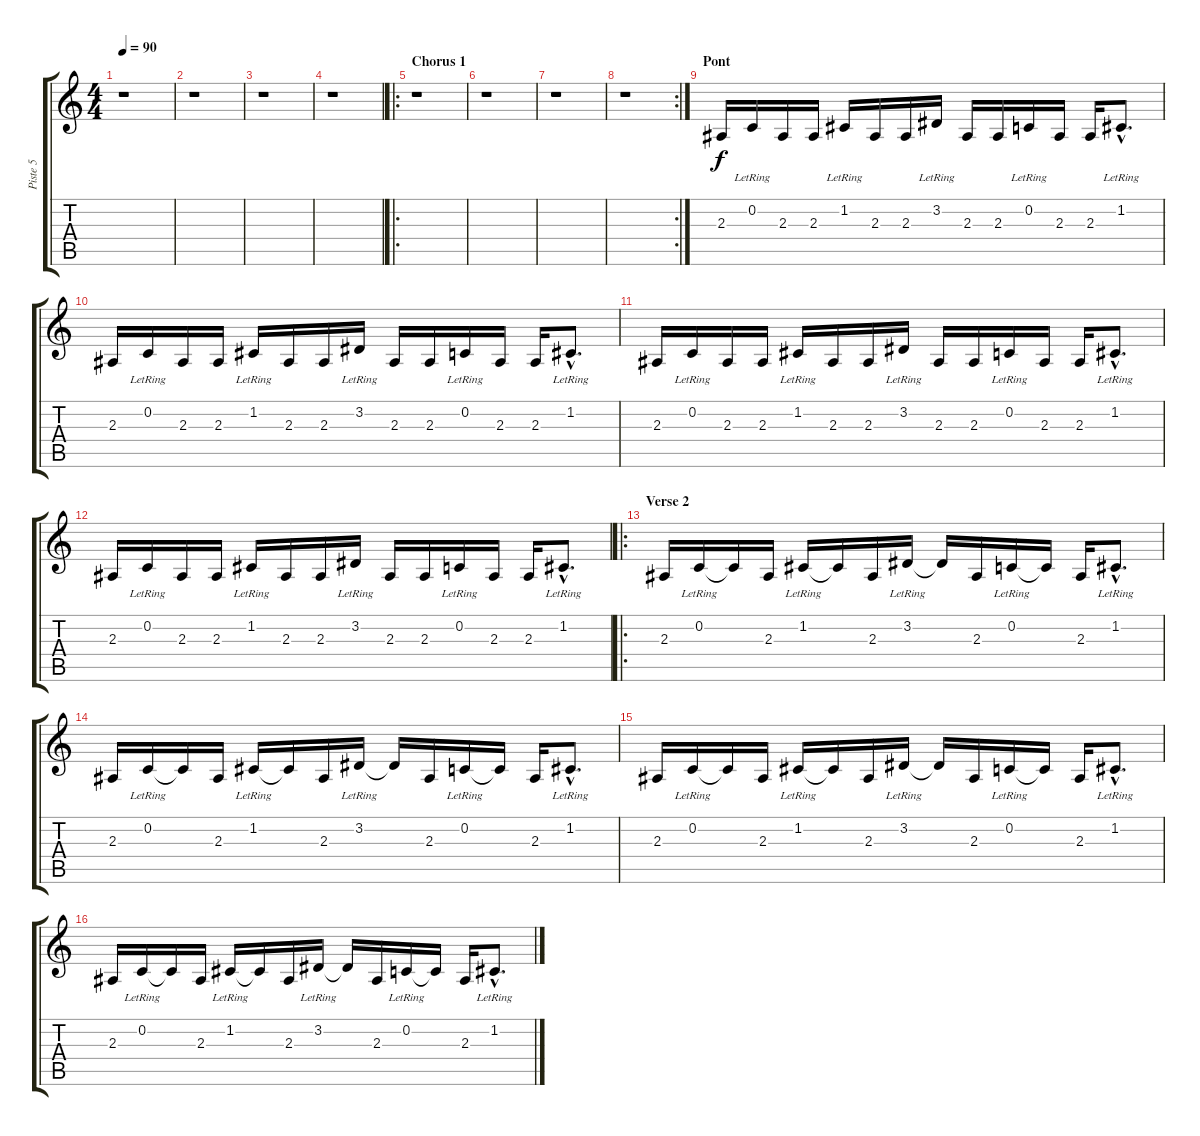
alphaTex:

\track ("Piste 5" "Piste 5") {instrument lead5charang}
\staff {score tabs}
\tuning (C4 C4 Ab3 Eb3 Bb2 F2) {hide}
\ts (4 4)
\tempo 90
\clef g2
\ks c
r.1{dy f} |
r.1 |
r.1 |
r.1 |
\ro
\section ("" "Chorus 1")
r.1 |
r.1 |
r.1 |
\rc 2
r.1 |
\section ("" "Pont")
2.3.16 0.2{lr}.16 2.3.16 2.3.16 1.2{lr}.16 2.3.16 2.3.16 3.2{lr}.16 2.3.16 2.3.16 0.2{lr}.16 2.3.16 2.3.16 1.2{hac lr}.8{d} |
2.3.16 0.2{lr}.16 2.3.16 2.3.16 1.2{lr}.16 2.3.16 2.3.16 3.2{lr}.16 2.3.16 2.3.16 0.2{lr}.16 2.3.16 2.3.16 1.2{hac lr}.8{d} |
2.3.16 0.2{lr}.16 2.3.16 2.3.16 1.2{lr}.16 2.3.16 2.3.16 3.2{lr}.16 2.3.16 2.3.16 0.2{lr}.16 2.3.16 2.3.16 1.2{hac lr}.8{d} |
2.3.16 0.2{lr}.16 2.3.16 2.3.16 1.2{lr}.16 2.3.16 2.3.16 3.2{lr}.16 2.3.16 2.3.16 0.2{lr}.16 2.3.16 2.3.16 1.2{hac lr}.8{d} |
\ro
\section ("" "Verse 2")
2.3.16 0.2{lr}.16 0.2{t}.16 2.3.16 1.2{lr}.16 1.2{t}.16 2.3.16 3.2{lr}.16 3.2{t}.16 2.3.16 0.2{lr}.16 0.2{t}.16 2.3.16 1.2{hac lr}.8{d} |
2.3.16 0.2{lr}.16 0.2{t}.16 2.3.16 1.2{lr}.16 1.2{t}.16 2.3.16 3.2{lr}.16 3.2{t}.16 2.3.16 0.2{lr}.16 0.2{t}.16 2.3.16 1.2{hac lr}.8{d} |
2.3.16 0.2{lr}.16 0.2{t}.16 2.3.16 1.2{lr}.16 1.2{t}.16 2.3.16 3.2{lr}.16 3.2{t}.16 2.3.16 0.2{lr}.16 0.2{t}.16 2.3.16 1.2{hac lr}.8{d} |
2.3.16 0.2{lr}.16 0.2{t}.16 2.3.16 1.2{lr}.16 1.2{t}.16 2.3.16 3.2{lr}.16 3.2{t}.16 2.3.16 0.2{lr}.16 0.2{t}.16 2.3.16 1.2{hac lr}.8{d}
